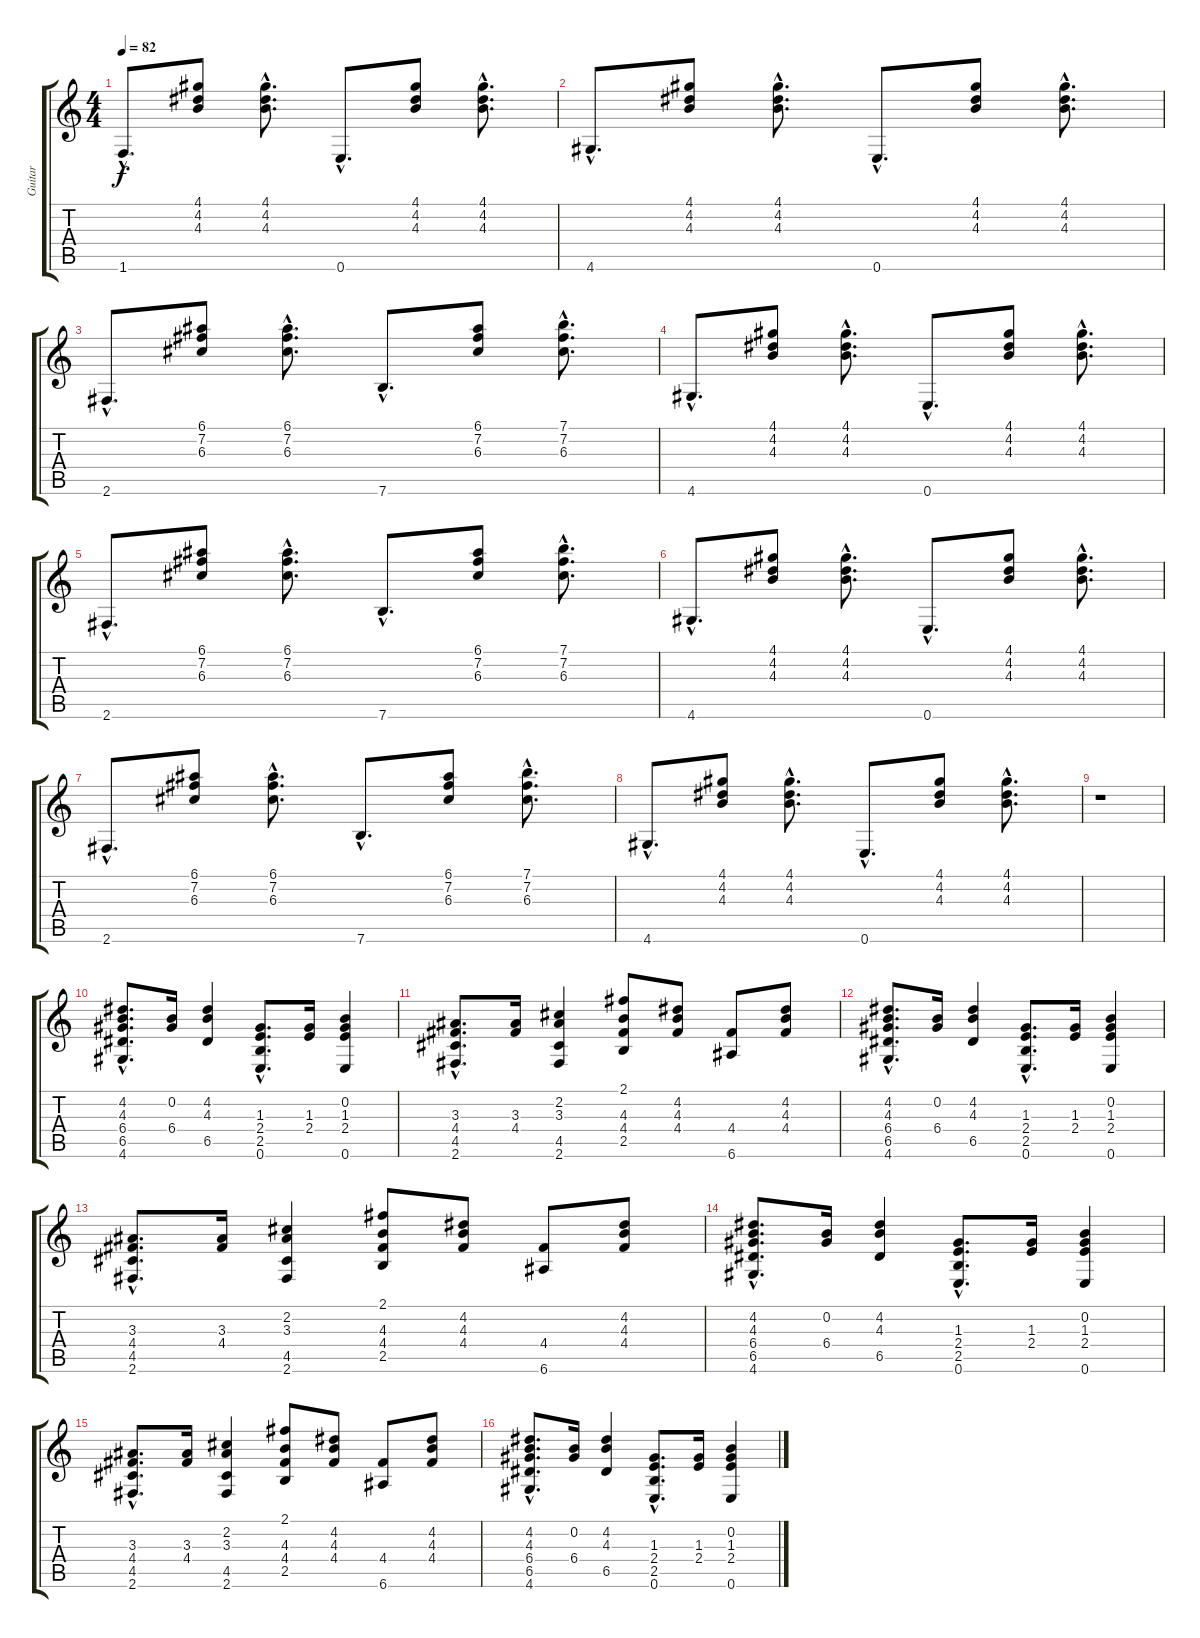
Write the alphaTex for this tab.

\track ("Guitar" "Guitar") {instrument acousticguitarsteel}
\staff {score tabs}
\tuning (E4 B3 G3 D3 A2 E2) {hide}
\ts (4 4)
\tempo 82
\clef g2
\ks c
1.6{hac}.8{d dy f} (4.1 4.2 4.3).8 (4.1{hac} 4.2{hac} 4.3{hac}).8{d} 0.6{hac}.8{d} (4.1 4.2 4.3).8 (4.1{hac} 4.2{hac} 4.3{hac}).8{d} |
4.6{hac}.8{d} (4.1 4.2 4.3).8 (4.1{hac} 4.2{hac} 4.3{hac}).8{d} 0.6{hac}.8{d} (4.1 4.2 4.3).8 (4.1{hac} 4.2{hac} 4.3{hac}).8{d} |
2.6{hac}.8{d} (6.1 7.2 6.3).8 (6.1{hac} 7.2{hac} 6.3{hac}).8{d} 7.6{hac}.8{d} (6.1 7.2 6.3).8 (7.1{hac} 7.2{hac} 6.3{hac}).8{d} |
4.6{hac}.8{d} (4.1 4.2 4.3).8 (4.1{hac} 4.2{hac} 4.3{hac}).8{d} 0.6{hac}.8{d} (4.1 4.2 4.3).8 (4.1{hac} 4.2{hac} 4.3{hac}).8{d} |
2.6{hac}.8{d} (6.1 7.2 6.3).8 (6.1{hac} 7.2{hac} 6.3{hac}).8{d} 7.6{hac}.8{d} (6.1 7.2 6.3).8 (7.1{hac} 7.2{hac} 6.3{hac}).8{d} |
4.6{hac}.8{d} (4.1 4.2 4.3).8 (4.1{hac} 4.2{hac} 4.3{hac}).8{d} 0.6{hac}.8{d} (4.1 4.2 4.3).8 (4.1{hac} 4.2{hac} 4.3{hac}).8{d} |
2.6{hac}.8{d} (6.1 7.2 6.3).8 (6.1{hac} 7.2{hac} 6.3{hac}).8{d} 7.6{hac}.8{d} (6.1 7.2 6.3).8 (7.1{hac} 7.2{hac} 6.3{hac}).8{d} |
4.6{hac}.8{d} (4.1 4.2 4.3).8 (4.1{hac} 4.2{hac} 4.3{hac}).8{d} 0.6{hac}.8{d} (4.1 4.2 4.3).8 (4.1{hac} 4.2{hac} 4.3{hac}).8{d} |
r.1 |
(4.2{hac} 4.3{hac} 6.4{hac} 6.5{hac} 4.6{hac}).8{d} (0.2 6.4).16 (4.2 4.3 6.5).4 (1.3{hac} 2.4{hac} 2.5{hac} 0.6{hac}).8{d} (1.3 2.4).16 (0.2 1.3 2.4 0.6).4 |
(3.3{hac} 4.4{hac} 4.5{hac} 2.6{hac}).8{d} (3.3 4.4).16 (2.2 3.3 4.5 2.6).4 (2.1 4.3 4.4 2.5).8 (4.2 4.3 4.4).8 (4.4 6.6).8 (4.2 4.3 4.4).8 |
(4.2{hac} 4.3{hac} 6.4{hac} 6.5{hac} 4.6{hac}).8{d} (0.2 6.4).16 (4.2 4.3 6.5).4 (1.3{hac} 2.4{hac} 2.5{hac} 0.6{hac}).8{d} (1.3 2.4).16 (0.2 1.3 2.4 0.6).4 |
(3.3{hac} 4.4{hac} 4.5{hac} 2.6{hac}).8{d} (3.3 4.4).16 (2.2 3.3 4.5 2.6).4 (2.1 4.3 4.4 2.5).8 (4.2 4.3 4.4).8 (4.4 6.6).8 (4.2 4.3 4.4).8 |
(4.2{hac} 4.3{hac} 6.4{hac} 6.5{hac} 4.6{hac}).8{d} (0.2 6.4).16 (4.2 4.3 6.5).4 (1.3{hac} 2.4{hac} 2.5{hac} 0.6{hac}).8{d} (1.3 2.4).16 (0.2 1.3 2.4 0.6).4 |
(3.3{hac} 4.4{hac} 4.5{hac} 2.6{hac}).8{d} (3.3 4.4).16 (2.2 3.3 4.5 2.6).4 (2.1 4.3 4.4 2.5).8 (4.2 4.3 4.4).8 (4.4 6.6).8 (4.2 4.3 4.4).8 |
(4.2{hac} 4.3{hac} 6.4{hac} 6.5{hac} 4.6{hac}).8{d} (0.2 6.4).16 (4.2 4.3 6.5).4 (1.3{hac} 2.4{hac} 2.5{hac} 0.6{hac}).8{d} (1.3 2.4).16 (0.2 1.3 2.4 0.6).4
